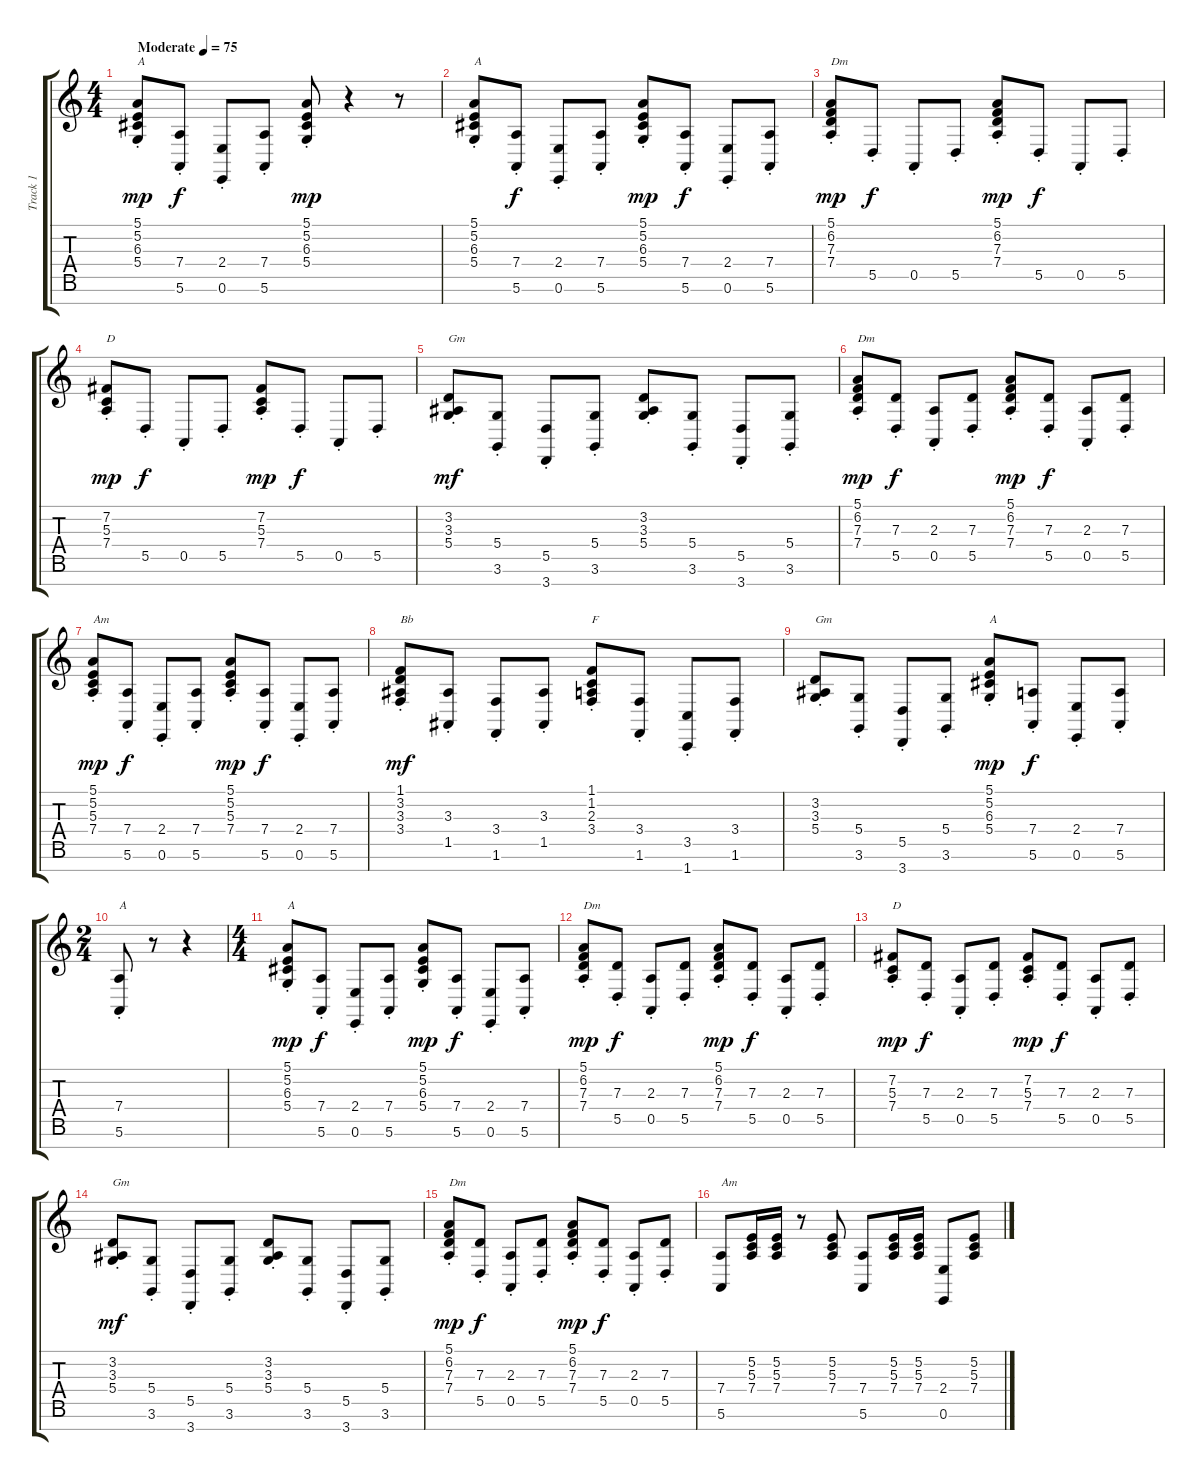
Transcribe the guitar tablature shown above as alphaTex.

\track ("Track 1" "Track 1") {instrument accordion}
\staff {score tabs}
\tuning (E4 B3 G3 D3 A2 E2 B1) {hide}
\ts (4 4)
\tempo (75 "Moderate")
\clef g2
\ks c
(5.1{st} 5.2{st} 6.3{st} 5.4{st}).8{txt "A" dy mp instrument accordion} (7.4{st} 5.6{st}).8{dy f} (2.4{st} 0.6{st}).8 (7.4{st} 5.6{st}).8 (5.1{st} 5.2{st} 6.3{st} 5.4{st}).8{dy mp} r.4 r.8 |
(5.1{st} 5.2{st} 6.3{st} 5.4{st}).8{txt "A"} (7.4{st} 5.6{st}).8{dy f} (2.4{st} 0.6{st}).8 (7.4{st} 5.6{st}).8 (5.1{st} 5.2{st} 6.3{st} 5.4{st}).8{dy mp} (7.4{st} 5.6{st}).8{dy f} (2.4{st} 0.6{st}).8 (7.4{st} 5.6{st}).8 |
(5.1{st} 6.2{st} 7.3{st} 7.4{st}).8{txt "Dm" dy mp} 5.5{st}.8{dy f} 0.5{st}.8 5.5{st}.8 (5.1{st} 6.2{st} 7.3{st} 7.4{st}).8{dy mp} 5.5{st}.8{dy f} 0.5{st}.8 5.5{st}.8 |
(7.2{st} 5.3{st} 7.4{st}).8{txt "D" dy mp} 5.5{st}.8{dy f} 0.5{st}.8 5.5{st}.8 (7.2{st} 5.3{st} 7.4{st}).8{dy mp} 5.5{st}.8{dy f} 0.5{st}.8 5.5{st}.8 |
(3.2{st} 3.3{st} 5.4{st}).8{txt "Gm" dy mf} (5.4{st} 3.6{st}).8 (5.5{st} 3.7{st}).8 (5.4{st} 3.6{st}).8 (3.2{st} 3.3{st} 5.4{st}).8 (5.4{st} 3.6{st}).8 (5.5{st} 3.7{st}).8 (5.4{st} 3.6{st}).8 |
(5.1{st} 6.2{st} 7.3{st} 7.4{st}).8{txt "Dm" dy mp} (7.3{st} 5.5{st}).8{dy f} (2.3{st} 0.5{st}).8 (7.3{st} 5.5{st}).8 (5.1{st} 6.2{st} 7.3{st} 7.4{st}).8{dy mp} (7.3{st} 5.5{st}).8{dy f} (2.3{st} 0.5{st}).8 (7.3{st} 5.5{st}).8 |
(5.1{st} 5.2{st} 5.3{st} 7.4{st}).8{txt "Am" dy mp} (7.4{st} 5.6{st}).8{dy f} (2.4{st} 0.6{st}).8 (7.4{st} 5.6{st}).8 (5.1{st} 5.2{st} 5.3{st} 7.4{st}).8{dy mp} (7.4{st} 5.6{st}).8{dy f} (2.4{st} 0.6{st}).8 (7.4{st} 5.6{st}).8 |
(1.1{st} 3.2{st} 3.3{st} 3.4{st}).8{txt "Bb" dy mf} (3.3{st} 1.5{st}).8 (3.4{st} 1.6{st}).8 (3.3{st} 1.5{st}).8 (1.1{st} 1.2{st} 2.3{st} 3.4{st}).8{txt "F"} (3.4{st} 1.6{st}).8 (3.5{st} 1.7{st}).8 (3.4{st} 1.6{st}).8 |
(3.2{st} 3.3{st} 5.4{st}).8{txt "Gm"} (5.4{st} 3.6{st}).8 (5.5{st} 3.7{st}).8 (5.4{st} 3.6{st}).8 (5.1{st} 5.2{st} 6.3{st} 5.4{st}).8{txt "A" dy mp} (7.4{st} 5.6{st}).8{dy f} (2.4{st} 0.6{st}).8 (7.4{st} 5.6{st}).8 |
\ts (2 4)
(7.4{st} 5.6{st}).8{txt "A"} r.8 r.4 |
\ts (4 4)
(5.1{st} 5.2{st} 6.3{st} 5.4{st}).8{txt "A" dy mp} (7.4{st} 5.6{st}).8{dy f} (2.4{st} 0.6{st}).8 (7.4{st} 5.6{st}).8 (5.1{st} 5.2{st} 6.3{st} 5.4{st}).8{dy mp} (7.4{st} 5.6{st}).8{dy f} (2.4{st} 0.6{st}).8 (7.4{st} 5.6{st}).8 |
(5.1{st} 6.2{st} 7.3{st} 7.4{st}).8{txt "Dm" dy mp} (7.3{st} 5.5{st}).8{dy f} (2.3{st} 0.5{st}).8 (7.3{st} 5.5{st}).8 (5.1{st} 6.2{st} 7.3{st} 7.4{st}).8{dy mp} (7.3{st} 5.5{st}).8{dy f} (2.3{st} 0.5{st}).8 (7.3{st} 5.5{st}).8 |
(7.2{st} 5.3{st} 7.4{st}).8{txt "D" dy mp} (7.3{st} 5.5{st}).8{dy f} (2.3{st} 0.5{st}).8 (7.3{st} 5.5{st}).8 (7.2{st} 5.3{st} 7.4{st}).8{dy mp} (7.3{st} 5.5{st}).8{dy f} (2.3{st} 0.5{st}).8 (7.3{st} 5.5{st}).8 |
(3.2{st} 3.3{st} 5.4{st}).8{txt "Gm" dy mf} (5.4{st} 3.6{st}).8 (5.5{st} 3.7{st}).8 (5.4{st} 3.6{st}).8 (3.2{st} 3.3{st} 5.4{st}).8 (5.4{st} 3.6{st}).8 (5.5{st} 3.7{st}).8 (5.4{st} 3.6{st}).8 |
(5.1{st} 6.2{st} 7.3{st} 7.4{st}).8{txt "Dm" dy mp} (7.3{st} 5.5{st}).8{dy f} (2.3{st} 0.5{st}).8 (7.3{st} 5.5{st}).8 (5.1{st} 6.2{st} 7.3{st} 7.4{st}).8{dy mp} (7.3{st} 5.5{st}).8{dy f} (2.3{st} 0.5{st}).8 (7.3{st} 5.5{st}).8 |
(7.4 5.6).8{txt "Am"} (5.2 5.3 7.4).16 (5.2 5.3 7.4).16 r.8 (5.2 5.3 7.4).8 (7.4 5.6).8 (5.2 5.3 7.4).16 (5.2 5.3 7.4).16 (2.4 0.6).8 (5.2 5.3 7.4).8
